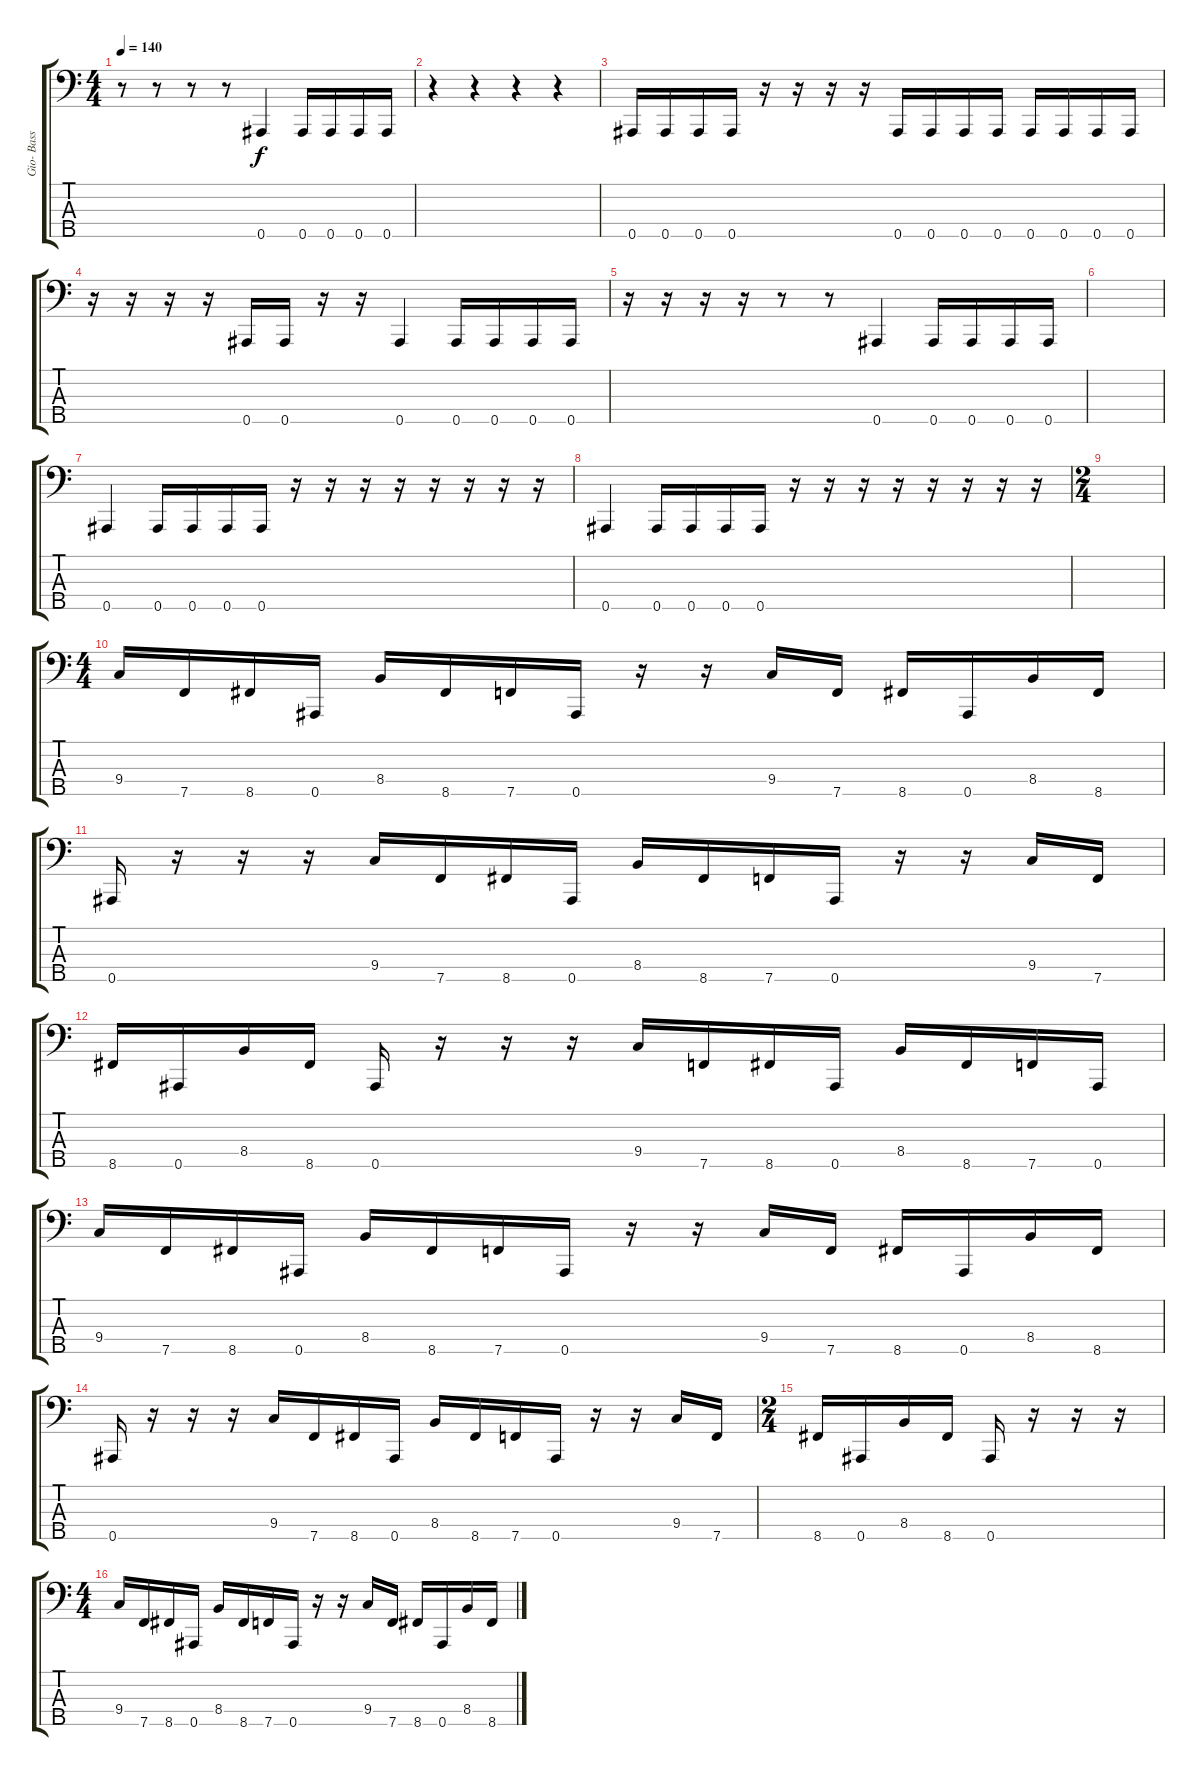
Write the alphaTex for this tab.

\track ("Gio- Bass" "Gio- Bass") {instrument electricbassfinger}
\staff {score tabs}
\tuning (Gb2 Db2 Ab1 Eb1 Bb0) {hide}
\ts (4 4)
\tempo 140
\clef f4
\ks c
r.8{dy f} r.8 r.8 r.8 0.5.4 0.5.16 0.5.16 0.5.16 0.5.16 |
r.4 r.4 r.4 r.4 |
0.5.16 0.5.16 0.5.16 0.5.16 r.16 r.16 r.16 r.16 0.5.16 0.5.16 0.5.16 0.5.16 0.5.16 0.5.16 0.5.16 0.5.16 |
r.16 r.16 r.16 r.16 0.5.16 0.5.16 r.16 r.16 0.5.4 0.5.16 0.5.16 0.5.16 0.5.16 |
r.16 r.16 r.16 r.16 r.8 r.8 0.5.4 0.5.16 0.5.16 0.5.16 0.5.16 |
|
0.5.4 0.5.16 0.5.16 0.5.16 0.5.16 r.16 r.16 r.16 r.16 r.16 r.16 r.16 r.16 |
0.5.4 0.5.16 0.5.16 0.5.16 0.5.16 r.16 r.16 r.16 r.16 r.16 r.16 r.16 r.16 |
\ts (2 4)
|
\ts (4 4)
9.4.16 7.5.16 8.5.16 0.5.16 8.4.16 8.5.16 7.5.16 0.5.16 r.16 r.16 9.4.16 7.5.16 8.5.16 0.5.16 8.4.16 8.5.16 |
0.5.16 r.16 r.16 r.16 9.4.16 7.5.16 8.5.16 0.5.16 8.4.16 8.5.16 7.5.16 0.5.16 r.16 r.16 9.4.16 7.5.16 |
8.5.16 0.5.16 8.4.16 8.5.16 0.5.16 r.16 r.16 r.16 9.4.16 7.5.16 8.5.16 0.5.16 8.4.16 8.5.16 7.5.16 0.5.16 |
9.4.16 7.5.16 8.5.16 0.5.16 8.4.16 8.5.16 7.5.16 0.5.16 r.16 r.16 9.4.16 7.5.16 8.5.16 0.5.16 8.4.16 8.5.16 |
0.5.16 r.16 r.16 r.16 9.4.16 7.5.16 8.5.16 0.5.16 8.4.16 8.5.16 7.5.16 0.5.16 r.16 r.16 9.4.16 7.5.16 |
\ts (2 4)
8.5.16 0.5.16 8.4.16 8.5.16 0.5.16 r.16 r.16 r.16 |
\ts (4 4)
9.4.16 7.5.16 8.5.16 0.5.16 8.4.16 8.5.16 7.5.16 0.5.16 r.16 r.16 9.4.16 7.5.16 8.5.16 0.5.16 8.4.16 8.5.16
